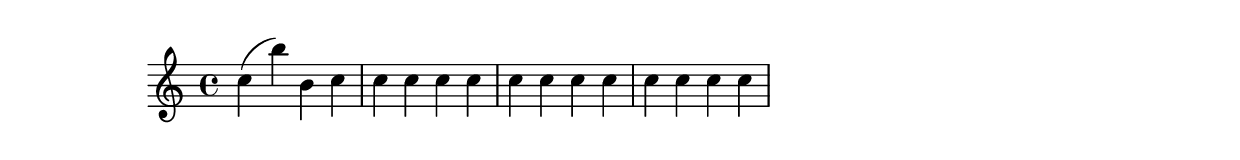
% test damping
\version "1.3.96";

\score{
	\notes\relative c'{

		c'()b' ~ b, c
		c c c c
		c c c c
		c c c c
	}
}
